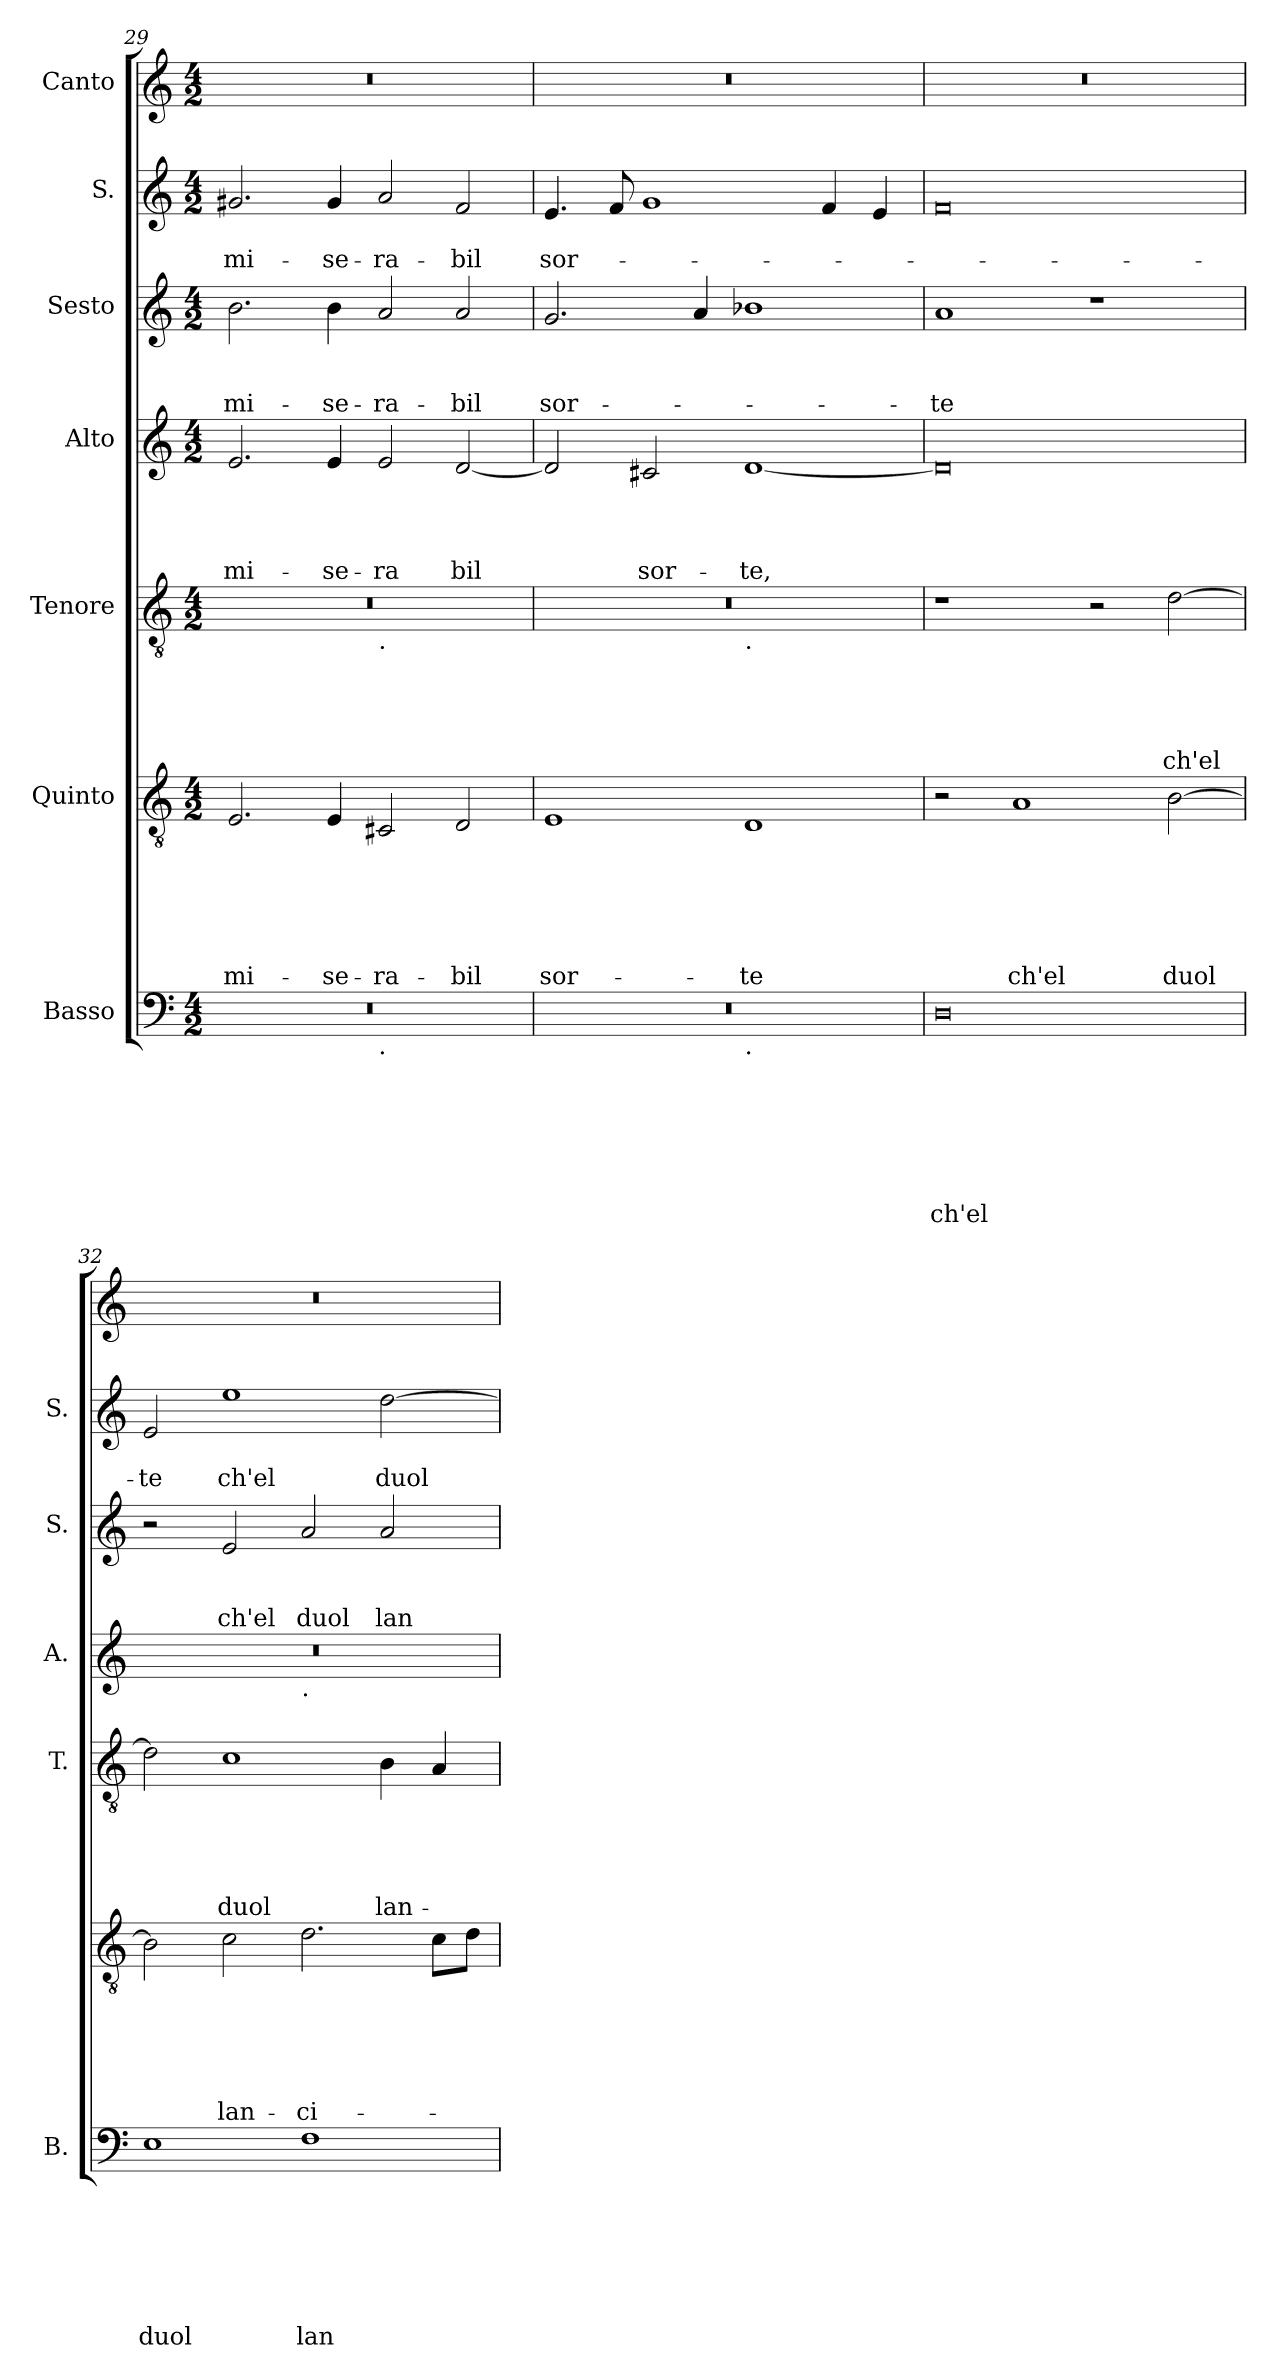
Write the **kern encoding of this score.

**kern	**text	**text	**text	**text	**text	**text	**text	**kern	**text	**text	**text	**text	**text	**text	**kern	**text	**text	**text	**text	**text	**kern	**text	**text	**text	**text	**kern	**text	**text	**text	**kern	**text	**text	**kern
*part7	*part7	*part7	*part7	*part7	*part7	*part7	*part7	*part6	*part6	*part6	*part6	*part6	*part6	*part6	*part5	*part5	*part5	*part5	*part5	*part5	*part4	*part4	*part4	*part4	*part4	*part3	*part3	*part3	*part3	*part2	*part2	*part2	*part1
*staff7	*staff7	*staff7	*staff7	*staff7	*staff7	*staff7	*staff7	*staff6	*staff6	*staff6	*staff6	*staff6	*staff6	*staff6	*staff5	*staff5	*staff5	*staff5	*staff5	*staff5	*staff4	*staff4	*staff4	*staff4	*staff4	*staff3	*staff3	*staff3	*staff3	*staff2	*staff2	*staff2	*staff1
*I"Basso	*	*	*	*	*	*	*	*I"Quinto	*	*	*	*	*	*	*I"Tenore	*	*	*	*	*	*I"Alto	*	*	*	*	*I"Sesto	*	*	*	*I"S.	*	*	*I"Canto
*I'B.	*	*	*	*	*	*	*	*	*	*	*	*	*	*	*I'T.	*	*	*	*	*	*I'A.	*	*	*	*	*I'S.	*	*	*	*I'S.	*	*	*
!!LO:LB:g=z
*clefF4	*	*	*	*	*	*	*	*clefGv2	*	*	*	*	*	*	*clefGv2	*	*	*	*	*	*clefG2	*	*	*	*	*clefG2	*	*	*	*clefG2	*	*	*clefG2
*k[]	*	*	*	*	*	*	*	*k[]	*	*	*	*	*	*	*k[]	*	*	*	*	*	*k[]	*	*	*	*	*k[]	*	*	*	*k[]	*	*	*k[]
*C:	*	*	*	*	*	*	*	*C:	*	*	*	*	*	*	*C:	*	*	*	*	*	*C:	*	*	*	*	*C:	*	*	*	*C:	*	*	*C:
*M4/2	*	*	*	*	*	*	*	*M4/2	*	*	*	*	*	*	*M4/2	*	*	*	*	*	*M4/2	*	*	*	*	*M4/2	*	*	*	*M4/2	*	*	*M4/2
=29	=29	=29	=29	=29	=29	=29	=29	=29	=29	=29	=29	=29	=29	=29	=29	=29	=29	=29	=29	=29	=29	=29	=29	=29	=29	=29	=29	=29	=29	=29	=29	=29	=29
!	!	!	!	!	!	!	!	!	!	!	!	!	!	!LO:LY:b	!	!	!	!	!	!	!	!	!	!	!LO:LY:b	!	!	!	!LO:LY:b	!	!	!LO:LY:b	!
*^	*	*	*	*	*	*	*	*	*	*	*	*	*	*	*^	*	*	*	*	*	*	*	*	*	*	*	*	*	*	*	*	*	*
0r	1ryy	.	.	.	.	.	.	.	2.E/	.	.	.	.	.	mi-	0r	1ryy	.	.	.	.	.	2.e/	.	.	.	mi-	2.b\	.	.	mi-	2.g#X/	.	mi-	0r
!	!	!	!	!	!	!	!	!	!	!	!	!	!	!	!LO:LY:b	!	!	!	!	!	!	!	!	!	!	!	!LO:LY:b	!	!	!	!LO:LY:b	!	!	!LO:LY:b	!
.	.	.	.	.	.	.	.	.	4E/	.	.	.	.	.	-se-	.	.	.	.	.	.	.	4e/	.	.	.	-se-	4b\	.	.	-se-	4g#/	.	-se-	.
!	!	!	!	!	!	!	!	!	!	!	!	!	!	!	!	!	!LO:TX:b:t=.	!	!	!	!	!	!	!	!	!	!	!	!	!	!	!	!	!	!
!	!LO:TX:b:t=.	!	!	!	!	!	!	!	!	!	!	!	!	!	!	!	!	!	!	!	!	!	!	!	!	!	!	!	!	!	!	!	!	!	!
!	!	!	!	!	!	!	!	!	!	!	!	!	!	!	!LO:LY:b	!	!	!	!	!	!	!	!	!	!	!	!LO:LY:b	!	!	!	!LO:LY:b	!	!	!LO:LY:b	!
.	1ryy	.	.	.	.	.	.	.	2C#X/	.	.	.	.	.	-ra-	.	1ryy	.	.	.	.	.	2e/	.	.	.	-ra	2a/	.	.	-ra-	2a/	.	-ra-	.
!	!	!	!	!	!	!	!	!	!	!	!	!	!	!	!LO:LY:b	!	!	!	!	!	!	!	!	!	!	!	!LO:LY:b	!	!	!	!LO:LY:b	!	!	!LO:LY:b	!
.	.	.	.	.	.	.	.	.	2D/	.	.	.	.	.	-bil	.	.	.	.	.	.	.	[<2d/	.	.	.	bil	2a/	.	.	-bil	2f/	.	-bil	.
=30	=30	=30	=30	=30	=30	=30	=30	=30	=30	=30	=30	=30	=30	=30	=30	=30	=30	=30	=30	=30	=30	=30	=30	=30	=30	=30	=30	=30	=30	=30	=30	=30	=30	=30	=30
!	!	!	!	!	!	!	!	!	!	!	!	!	!	!	!LO:LY:b	!	!	!	!	!	!	!	!	!	!	!	!	!	!	!	!LO:LY:b	!	!	!LO:LY:b	!
0r	1ryy	.	.	.	.	.	.	.	1E	.	.	.	.	.	sor-	0r	1ryy	.	.	.	.	.	2d/]	.	.	.	.	2.g/	.	.	sor-	4.e/	.	sor-	0r
.	.	.	.	.	.	.	.	.	.	.	.	.	.	.	.	.	.	.	.	.	.	.	.	.	.	.	.	.	.	.	.	8f/	.	.	.
!	!	!	!	!	!	!	!	!	!	!	!	!	!	!	!	!	!	!	!	!	!	!	!	!	!	!	!LO:LY:b	!	!	!	!	!	!	!	!
.	.	.	.	.	.	.	.	.	.	.	.	.	.	.	.	.	.	.	.	.	.	.	2c#X/	.	.	.	sor-	.	.	.	.	1g	.	.	.
.	.	.	.	.	.	.	.	.	.	.	.	.	.	.	.	.	.	.	.	.	.	.	.	.	.	.	.	4a/	.	.	.	.	.	.	.
!	!	!	!	!	!	!	!	!	!	!	!	!	!	!	!	!	!LO:TX:b:t=.	!	!	!	!	!	!	!	!	!	!	!	!	!	!	!	!	!	!
!	!LO:TX:b:t=.	!	!	!	!	!	!	!	!	!	!	!	!	!	!	!	!	!	!	!	!	!	!	!	!	!	!	!	!	!	!	!	!	!	!
!	!	!	!	!	!	!	!	!	!	!	!	!	!	!	!LO:LY:b	!	!	!	!	!	!	!	!	!	!	!	!LO:LY:b	!	!	!	!	!	!	!	!
.	1ryy	.	.	.	.	.	.	.	1D	.	.	.	.	.	-te	.	1ryy	.	.	.	.	.	[<1d	.	.	.	-te,	1b-X	.	.	.	.	.	.	.
.	.	.	.	.	.	.	.	.	.	.	.	.	.	.	.	.	.	.	.	.	.	.	.	.	.	.	.	.	.	.	.	4f/	.	.	.
.	.	.	.	.	.	.	.	.	.	.	.	.	.	.	.	.	.	.	.	.	.	.	.	.	.	.	.	.	.	.	.	4e/	.	.	.
=31	=31	=31	=31	=31	=31	=31	=31	=31	=31	=31	=31	=31	=31	=31	=31	=31	=31	=31	=31	=31	=31	=31	=31	=31	=31	=31	=31	=31	=31	=31	=31	=31	=31	=31	=31
!	!	!	!	!	!	!	!	!LO:LY:b	!	!	!	!	!	!	!	!	!	!	!	!	!	!	!	!	!	!	!	!	!	!	!LO:LY:b	!	!	!	!
*v	*v	*	*	*	*	*	*	*	*	*	*	*	*	*	*	*v	*v	*	*	*	*	*	*	*	*	*	*	*	*	*	*	*	*	*	*
0D	.	.	.	.	.	.	ch'el	2r	.	.	.	.	.	.	1r	.	.	.	.	.	0d]	.	.	.	.	1a	.	.	-te	0f	.	.	0r
!	!	!	!	!	!	!	!	!	!	!	!	!	!	!LO:LY:b	!	!	!	!	!	!	!	!	!	!	!	!	!	!	!	!	!	!	!
.	.	.	.	.	.	.	.	1A	.	.	.	.	.	ch'el	.	.	.	.	.	.	.	.	.	.	.	.	.	.	.	.	.	.	.
.	.	.	.	.	.	.	.	.	.	.	.	.	.	.	2r	.	.	.	.	.	.	.	.	.	.	1r	.	.	.	.	.	.	.
!	!	!	!	!	!	!	!	!	!	!	!	!	!	!LO:LY:b	!	!	!	!	!	!LO:LY:b	!	!	!	!	!	!	!	!	!	!	!	!	!
.	.	.	.	.	.	.	.	[>2B\	.	.	.	.	.	duol	[>2d\	.	.	.	.	ch'el	.	.	.	.	.	.	.	.	.	.	.	.	.
=32	=32	=32	=32	=32	=32	=32	=32	=32	=32	=32	=32	=32	=32	=32	=32	=32	=32	=32	=32	=32	=32	=32	=32	=32	=32	=32	=32	=32	=32	=32	=32	=32	=32
!	!	!	!	!	!	!	!LO:LY:b	!	!	!	!	!	!	!	!	!	!	!	!	!	!	!	!	!	!	!	!	!	!	!	!	!LO:LY:b	!
*	*	*	*	*	*	*	*	*	*	*	*	*	*	*	*	*	*	*	*	*	*^	*	*	*	*	*	*	*	*	*	*	*	*
1E	.	.	.	.	.	.	duol	2B\]	.	.	.	.	.	.	2d\]	.	.	.	.	.	0r	1ryy	.	.	.	.	2r	.	.	.	2e/	.	-te	0r
!	!	!	!	!	!	!	!	!	!	!	!	!	!	!LO:LY:b	!	!	!	!	!	!LO:LY:b	!	!	!	!	!	!	!	!	!	!LO:LY:b	!	!	!LO:LY:b	!
.	.	.	.	.	.	.	.	2c\	.	.	.	.	.	lan-	1c	.	.	.	.	duol	.	.	.	.	.	.	2e/	.	.	ch'el	1ee	.	ch'el	.
!	!	!	!	!	!	!	!	!	!	!	!	!	!	!	!	!	!	!	!	!	!	!LO:TX:b:t=.	!	!	!	!	!	!	!	!	!	!	!	!
!	!	!	!	!	!	!	!LO:LY:b	!	!	!	!	!	!	!LO:LY:b	!	!	!	!	!	!	!	!	!	!	!	!	!	!	!	!LO:LY:b	!	!	!	!
1F	.	.	.	.	.	.	lan-	2.d\	.	.	.	.	.	-ci-	.	.	.	.	.	.	.	1ryy	.	.	.	.	2a/	.	.	duol	.	.	.	.
!	!	!	!	!	!	!	!	!	!	!	!	!	!	!	!	!	!	!	!	!LO:LY:b	!	!	!	!	!	!	!	!	!	!LO:LY:b	!	!	!LO:LY:b	!
.	.	.	.	.	.	.	.	.	.	.	.	.	.	.	4B\	.	.	.	.	lan-	.	.	.	.	.	.	2a/	.	.	lan-	[>2dd\	.	duol	.
.	.	.	.	.	.	.	.	8c\L	.	.	.	.	.	.	4A/	.	.	.	.	.	.	.	.	.	.	.	.	.	.	.	.	.	.	.
.	.	.	.	.	.	.	.	8d\J	.	.	.	.	.	.	.	.	.	.	.	.	.	.	.	.	.	.	.	.	.	.	.	.	.	.
*	*	*	*	*	*	*	*	*	*	*	*	*	*	*	*	*	*	*	*	*	*v	*v	*	*	*	*	*	*	*	*	*	*	*	*
=	=	=	=	=	=	=	=	=	=	=	=	=	=	=	=	=	=	=	=	=	=	=	=	=	=	=	=	=	=	=	=	=	=
*-	*-	*-	*-	*-	*-	*-	*-	*-	*-	*-	*-	*-	*-	*-	*-	*-	*-	*-	*-	*-	*-	*-	*-	*-	*-	*-	*-	*-	*-	*-	*-	*-	*-
